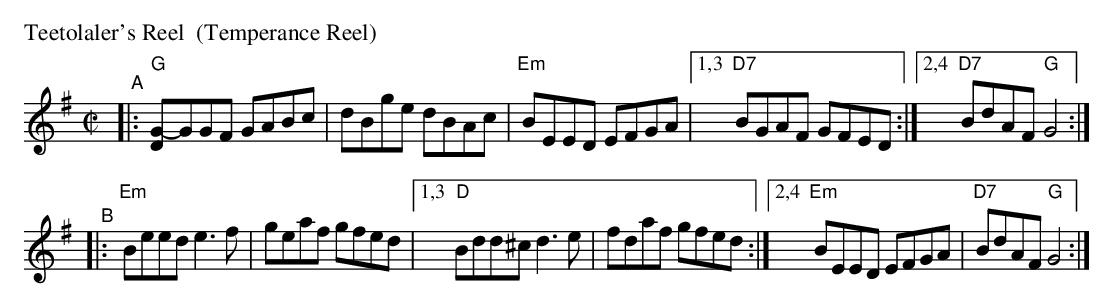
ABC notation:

X:1
P: Teetolaler's Reel  (Temperance Reel)
M: C|
L: 1/8
K: G
"^A"|:\
"G"[G-D]GGF GABc | dBge dBAc | "Em"BEED EFGA |[1,3 "D7"BGAF  GFED \
                                            :|[2,4 "D7"BdAF "G"G4 :|
"^B"|:\
"Em"Beed e3f | geaf gfed |[1,3 "D"Bdd^c d3e  |     fdaf  gfed \
                        :|[2,4 "Em"BEED EFGA | "D7"BdAF "G"G4 :|
